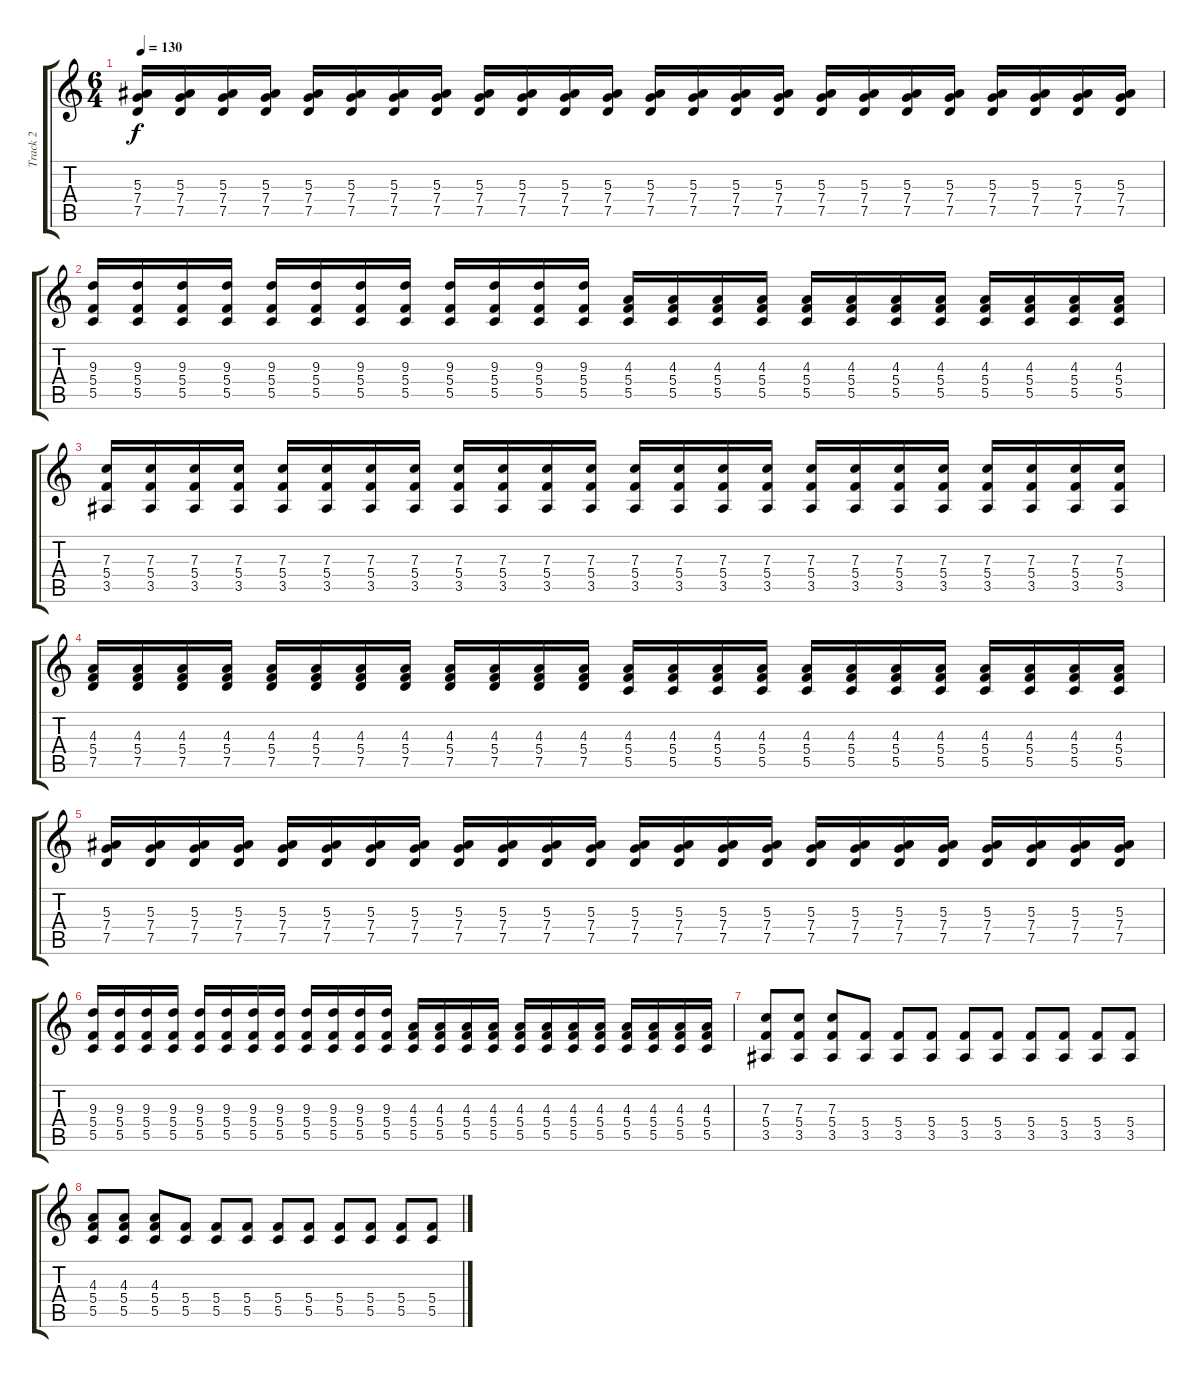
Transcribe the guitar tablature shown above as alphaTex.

\track ("Track 2" "Track 2") {instrument distortionguitar}
\staff {score tabs}
\tuning (D4 A3 F3 C3 G2 D2) {hide}
\ts (6 4)
\tempo 130
\clef g2
\ks c
(5.3 7.4 7.5).16{dy f} (5.3 7.4 7.5).16 (5.3 7.4 7.5).16 (5.3 7.4 7.5).16 (5.3 7.4 7.5).16 (5.3 7.4 7.5).16 (5.3 7.4 7.5).16 (5.3 7.4 7.5).16 (5.3 7.4 7.5).16 (5.3 7.4 7.5).16 (5.3 7.4 7.5).16 (5.3 7.4 7.5).16 (5.3 7.4 7.5).16 (5.3 7.4 7.5).16 (5.3 7.4 7.5).16 (5.3 7.4 7.5).16 (5.3 7.4 7.5).16 (5.3 7.4 7.5).16 (5.3 7.4 7.5).16 (5.3 7.4 7.5).16 (5.3 7.4 7.5).16 (5.3 7.4 7.5).16 (5.3 7.4 7.5).16 (5.3 7.4 7.5).16 |
(9.3 5.4 5.5).16 (9.3 5.4 5.5).16 (9.3 5.4 5.5).16 (9.3 5.4 5.5).16 (9.3 5.4 5.5).16 (9.3 5.4 5.5).16 (9.3 5.4 5.5).16 (9.3 5.4 5.5).16 (9.3 5.4 5.5).16 (9.3 5.4 5.5).16 (9.3 5.4 5.5).16 (9.3 5.4 5.5).16 (4.3 5.4 5.5).16 (4.3 5.4 5.5).16 (4.3 5.4 5.5).16 (4.3 5.4 5.5).16 (4.3 5.4 5.5).16 (4.3 5.4 5.5).16 (4.3 5.4 5.5).16 (4.3 5.4 5.5).16 (4.3 5.4 5.5).16 (4.3 5.4 5.5).16 (4.3 5.4 5.5).16 (4.3 5.4 5.5).16 |
(7.3 5.4 3.5).16 (7.3 5.4 3.5).16 (7.3 5.4 3.5).16 (7.3 5.4 3.5).16 (7.3 5.4 3.5).16 (7.3 5.4 3.5).16 (7.3 5.4 3.5).16 (7.3 5.4 3.5).16 (7.3 5.4 3.5).16 (7.3 5.4 3.5).16 (7.3 5.4 3.5).16 (7.3 5.4 3.5).16 (7.3 5.4 3.5).16 (7.3 5.4 3.5).16 (7.3 5.4 3.5).16 (7.3 5.4 3.5).16 (7.3 5.4 3.5).16 (7.3 5.4 3.5).16 (7.3 5.4 3.5).16 (7.3 5.4 3.5).16 (7.3 5.4 3.5).16 (7.3 5.4 3.5).16 (7.3 5.4 3.5).16 (7.3 5.4 3.5).16 |
(4.3 5.4 7.5).16 (4.3 5.4 7.5).16 (4.3 5.4 7.5).16 (4.3 5.4 7.5).16 (4.3 5.4 7.5).16 (4.3 5.4 7.5).16 (4.3 5.4 7.5).16 (4.3 5.4 7.5).16 (4.3 5.4 7.5).16 (4.3 5.4 7.5).16 (4.3 5.4 7.5).16 (4.3 5.4 7.5).16 (4.3 5.4 5.5).16 (4.3 5.4 5.5).16 (4.3 5.4 5.5).16 (4.3 5.4 5.5).16 (4.3 5.4 5.5).16 (4.3 5.4 5.5).16 (4.3 5.4 5.5).16 (4.3 5.4 5.5).16 (4.3 5.4 5.5).16 (4.3 5.4 5.5).16 (4.3 5.4 5.5).16 (4.3 5.4 5.5).16 |
(5.3 7.4 7.5).16 (5.3 7.4 7.5).16 (5.3 7.4 7.5).16 (5.3 7.4 7.5).16 (5.3 7.4 7.5).16 (5.3 7.4 7.5).16 (5.3 7.4 7.5).16 (5.3 7.4 7.5).16 (5.3 7.4 7.5).16 (5.3 7.4 7.5).16 (5.3 7.4 7.5).16 (5.3 7.4 7.5).16 (5.3 7.4 7.5).16 (5.3 7.4 7.5).16 (5.3 7.4 7.5).16 (5.3 7.4 7.5).16 (5.3 7.4 7.5).16 (5.3 7.4 7.5).16 (5.3 7.4 7.5).16 (5.3 7.4 7.5).16 (5.3 7.4 7.5).16 (5.3 7.4 7.5).16 (5.3 7.4 7.5).16 (5.3 7.4 7.5).16 |
(9.3 5.4 5.5).16 (9.3 5.4 5.5).16 (9.3 5.4 5.5).16 (9.3 5.4 5.5).16 (9.3 5.4 5.5).16 (9.3 5.4 5.5).16 (9.3 5.4 5.5).16 (9.3 5.4 5.5).16 (9.3 5.4 5.5).16 (9.3 5.4 5.5).16 (9.3 5.4 5.5).16 (9.3 5.4 5.5).16 (4.3 5.4 5.5).16 (4.3 5.4 5.5).16 (4.3 5.4 5.5).16 (4.3 5.4 5.5).16 (4.3 5.4 5.5).16 (4.3 5.4 5.5).16 (4.3 5.4 5.5).16 (4.3 5.4 5.5).16 (4.3 5.4 5.5).16 (4.3 5.4 5.5).16 (4.3 5.4 5.5).16 (4.3 5.4 5.5).16 |
(7.3 5.4 3.5).8 (7.3 5.4 3.5).8 (7.3 5.4 3.5).8 (5.4 3.5).8 (5.4 3.5).8 (5.4 3.5).8 (5.4 3.5).8 (5.4 3.5).8 (5.4 3.5).8 (5.4 3.5).8 (5.4 3.5).8 (5.4 3.5).8 |
(4.3 5.4 5.5).8 (4.3 5.4 5.5).8 (4.3 5.4 5.5).8 (5.4 5.5).8 (5.4 5.5).8 (5.4 5.5).8 (5.4 5.5).8 (5.4 5.5).8 (5.4 5.5).8 (5.4 5.5).8 (5.4 5.5).8 (5.4 5.5).8
